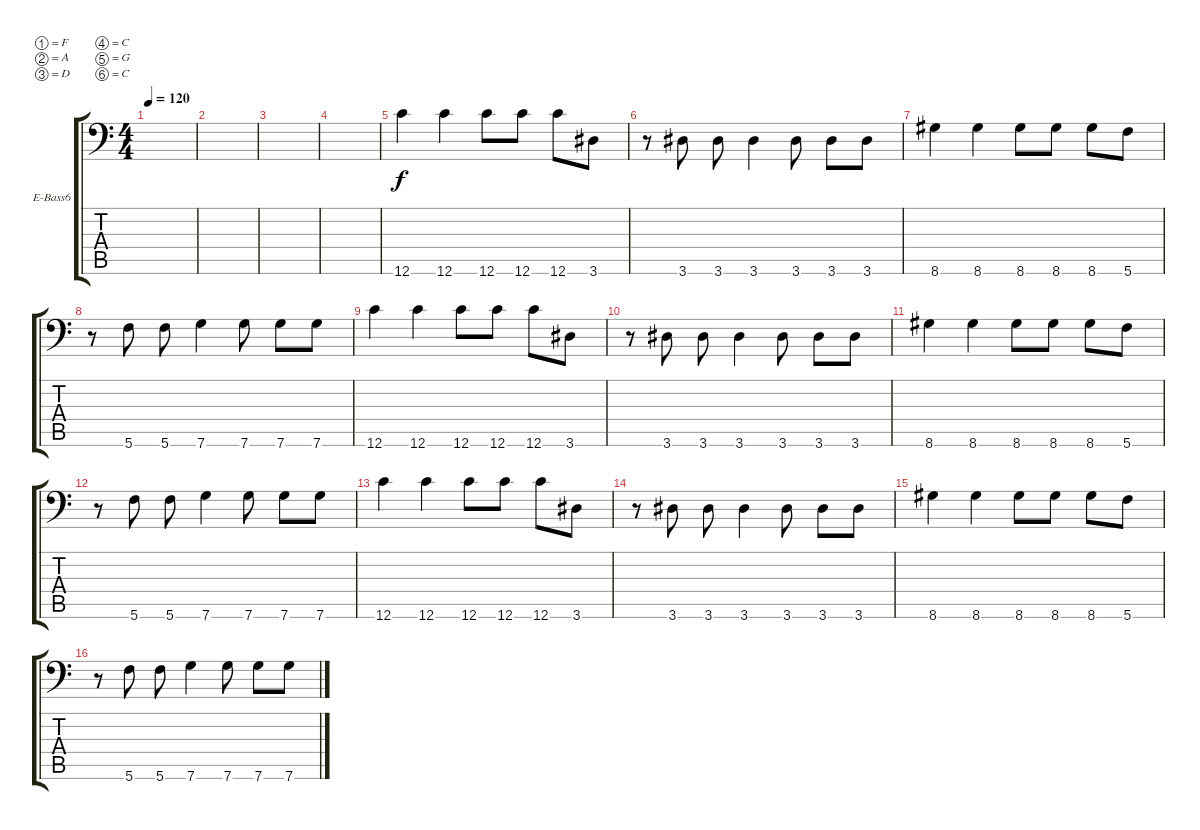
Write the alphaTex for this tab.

\defaultSystemsLayout 4
\bracketExtendMode groupsimilarinstruments
\firstSystemTrackNameOrientation horizontal
\otherSystemsTrackNameOrientation horizontal
\track ("Electric Bass" "E-Bass6") {instrument electricbassfinger}
\staff {score tabs}
\tuning (F3 A3 D4 C3 G2 C2)
\ts (4 4)
\tempo 120
\clef f4
\scale
0.485477
\ks c
|
\scale
0.257261 |
\scale
0.257261 |
\scale
0.333333 |
\scale
0.333333 12.6.4 12.6.4 12.6.8 12.6.8 12.6.8 3.6.8 |
\scale
0.333333 r.8 3.6.8 3.6.8 3.6.4 3.6.8 3.6.8 3.6.8 |
\scale
0.333333 8.6.4 8.6.4 8.6.8 8.6.8 8.6.8 5.6.8 |
\scale
0.333333 r.8 5.6.8 5.6.8 7.6.4 7.6.8 7.6.8 7.6.8 |
\scale
0.333333 12.6.4 12.6.4 12.6.8 12.6.8 12.6.8 3.6.8 |
\scale
0.333333 r.8 3.6.8 3.6.8 3.6.4 3.6.8 3.6.8 3.6.8 |
\scale
0.333333 8.6.4 8.6.4 8.6.8 8.6.8 8.6.8 5.6.8 |
\scale
0.333333 r.8 5.6.8 5.6.8 7.6.4 7.6.8 7.6.8 7.6.8 |
\scale
0.333333 12.6.4 12.6.4 12.6.8 12.6.8 12.6.8 3.6.8 |
\scale
0.333333 r.8 3.6.8 3.6.8 3.6.4 3.6.8 3.6.8 3.6.8 |
\scale
0.333333 8.6.4 8.6.4 8.6.8 8.6.8 8.6.8 5.6.8 |
\scale
0.333333 r.8 5.6.8 5.6.8 7.6.4 7.6.8 7.6.8 7.6.8
